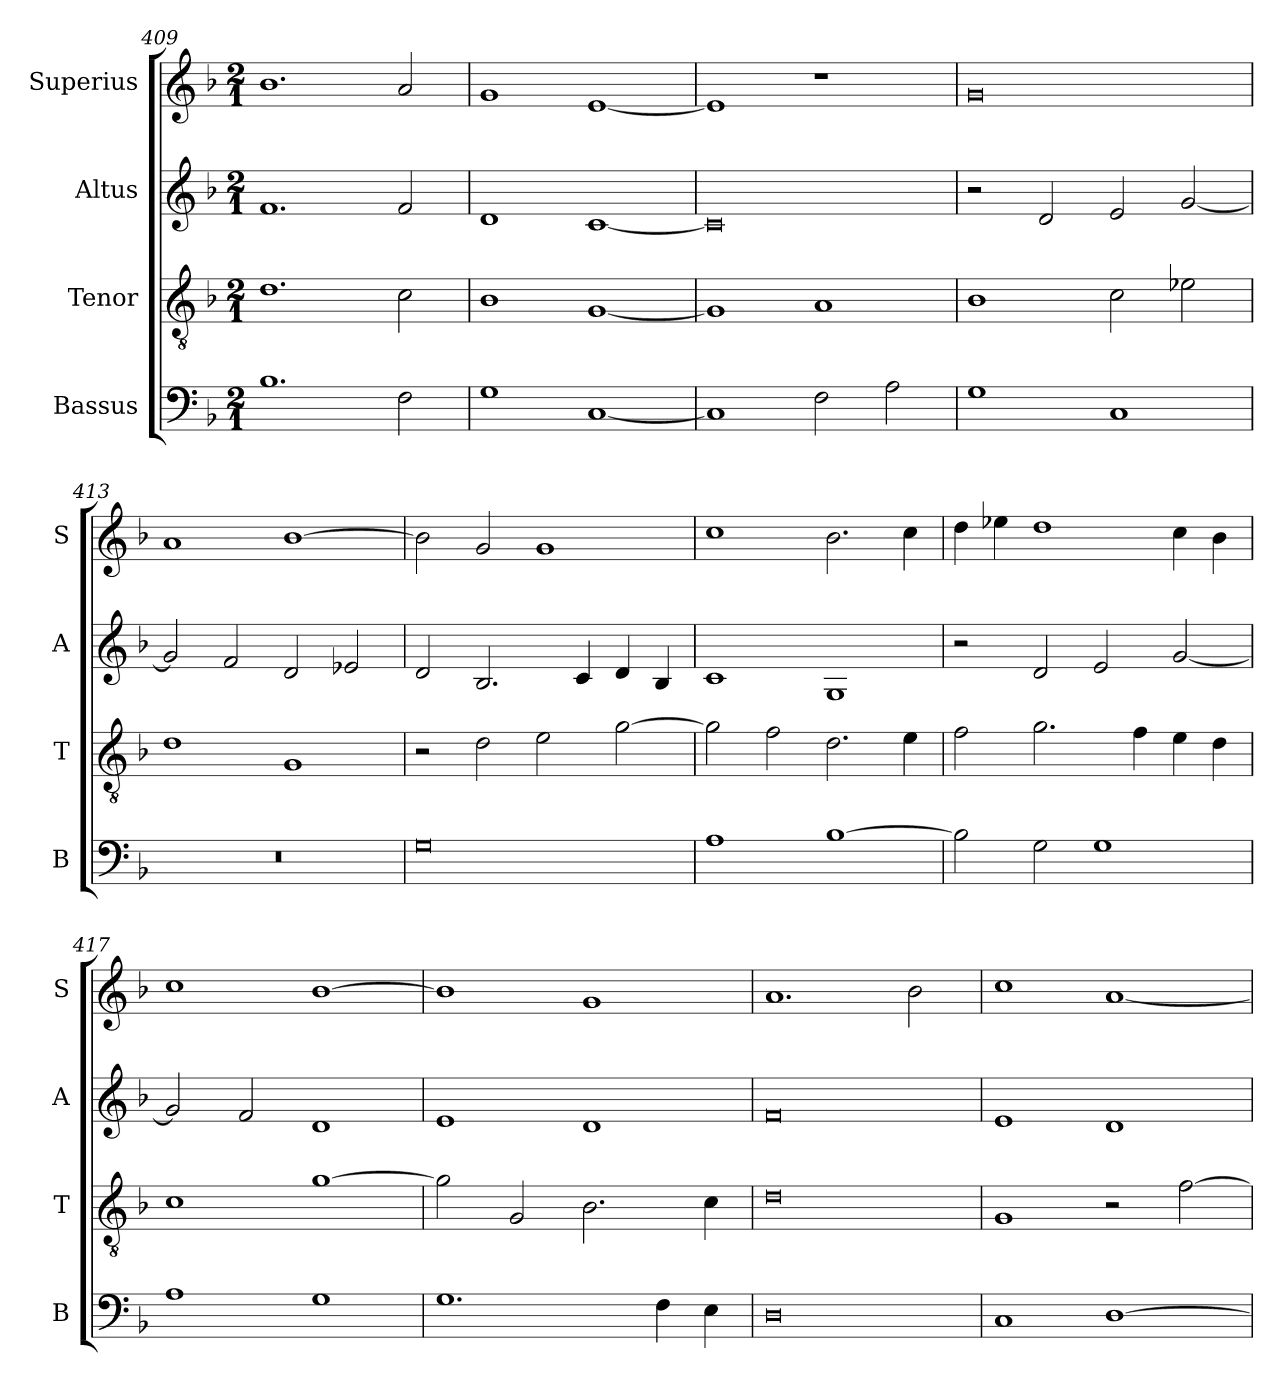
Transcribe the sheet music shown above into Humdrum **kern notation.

**kern	**kern	**kern	**kern
*part4	*part3	*part2	*part1
*staff4	*staff3	*staff2	*staff1
*I"Bassus	*I"Tenor	*I"Altus	*I"Superius
*I'B	*I'T	*I'A	*I'S
*clefF4	*clefGv2	*clefG2	*clefG2
*k[b-]	*k[b-]	*k[b-]	*k[b-]
*F:	*F:	*F:	*F:
*M2/1	*M2/1	*M2/1	*M2/1
=409	=409	=409	=409
1.B-	1.d	1.f	1.b-
2F	2c	2f	2a
=410	=410	=410	=410
1G	1B-	1d	1g
[1C	[1G	[1c	[1e
=411	=411	=411	=411
1C]	1G]	0c]	1e]
2F	1A	.	1r
2A	.	.	.
=412	=412	=412	=412
1G	1B-	2r	0g
.	.	2d	.
1C	2c	2e	.
.	2e-X	[2g	.
=413	=413	=413	=413
0r	1d	2g]	1a
.	.	2f	.
.	1G	2d	[1b-
.	.	2e-X	.
=414	=414	=414	=414
0G	2r	2d	2b-]
.	2d	2.B-	2g
.	2e	.	1g
.	.	4c	.
.	[2g	4d	.
.	.	4B-	.
=415	=415	=415	=415
1A	2g]	1c	1cc
.	2f	.	.
[1B-	2.d	1G	2.b-
.	4e	.	4cc
=416	=416	=416	=416
2B-]	2f	2r	4dd
.	.	.	4ee-X
2G	2.g	2d	1dd
1G	.	2e	.
.	4f	.	.
.	4e	[2g	4cc
.	4d	.	4b-
=417	=417	=417	=417
1A	1c	2g]	1cc
.	.	2f	.
1G	[1g	1d	[1b-
=418	=418	=418	=418
1.G	2g]	1e	1b-]
.	2G	.	.
.	2.B-	1d	1g
4F	.	.	.
4E	4c	.	.
=419	=419	=419	=419
0D	0d	0f	1.a
.	.	.	2b-
=420	=420	=420	=420
1C	1G	1e	1cc
[1D	2r	1d	[1a
.	[2f	.	.
=	=	=	=
*-	*-	*-	*-
